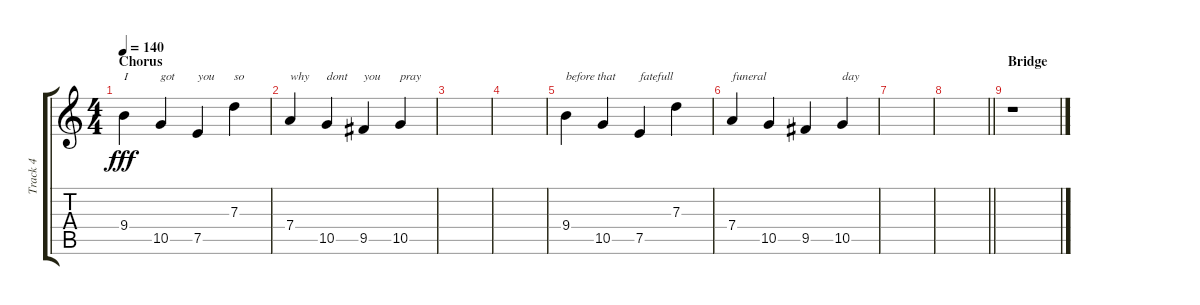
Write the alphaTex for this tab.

\track ("Track 4" "Track 4") {instrument acousticguitarsteel}
\staff {score tabs}
\tuning (E4 B3 G3 D3 A2 E2) {hide}
\ts (4 4)
\section ("" "Chorus")
\tempo 140
\clef g2
\ks c
9.4.4{txt "I" dy fff} 10.5.4{txt "got"} 7.5.4{txt "you"} 7.3.4{txt "so"} |
7.4.4{txt "why"} 10.5.4{txt "dont"} 9.5.4{txt "you"} 10.5.4{txt "pray"} |
|
|
9.4.4{txt "before that"} 10.5.4 7.5.4{txt "fatefull"} 7.3.4 |
7.4.4{txt "funeral"} 10.5.4 9.5.4 10.5.4{txt "day"} |
|
\barLineRight lightlight
|
\section ("" "Bridge")
r.1
